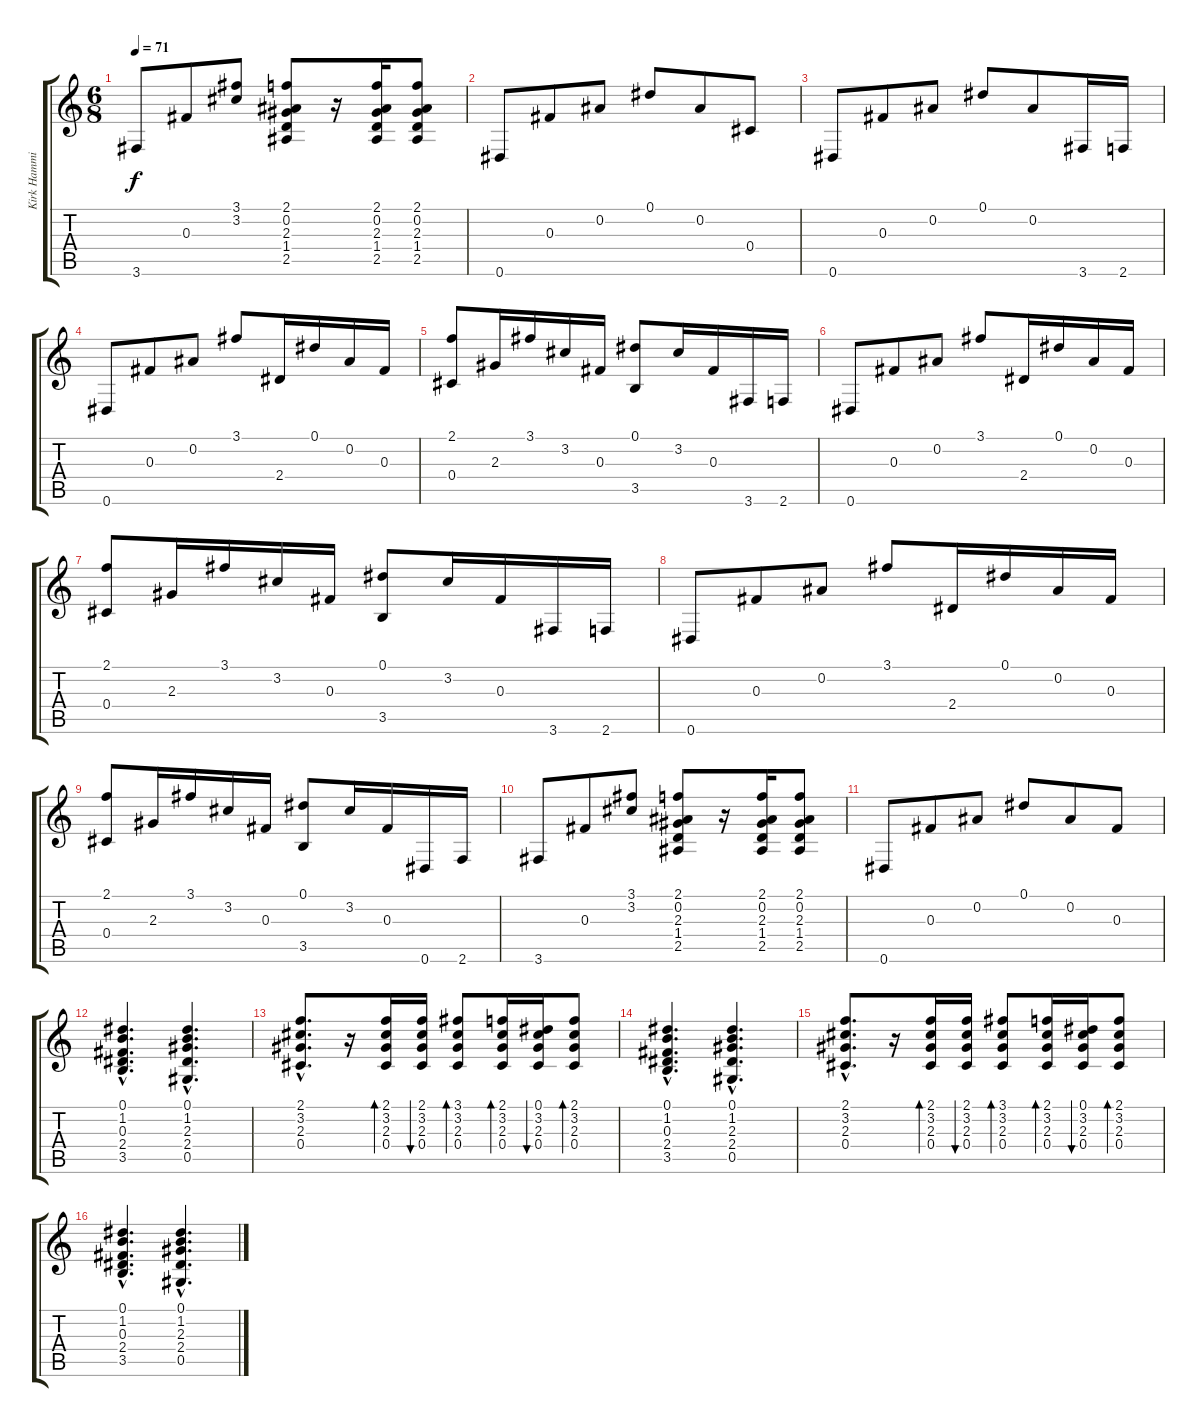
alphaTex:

\track ("Kirk Hammit" "Kirk Hammi") {instrument electricguitarclean}
\staff {score tabs}
\tuning (Eb4 Bb3 Gb3 Db3 Ab2 Eb2) {hide}
\ts (6 8)
\tempo 71
\clef g2
\ks c
3.6.8{dy f} 0.3.8 (3.1 3.2).8 (2.1 0.2 2.3 1.4 2.5).8 r.16 (2.1 0.2 2.3 1.4 2.5).16 (2.1 0.2 2.3 1.4 2.5).8 |
0.6.8 0.3.8 0.2.8 0.1.8 0.2.8 0.4.8 |
0.6.8 0.3.8 0.2.8 0.1.8 0.2.8 3.6.16 2.6.16 |
0.6.8 0.3.8 0.2.8 3.1.8 2.4.16 0.1.16 0.2.16 0.3.16 |
(2.1 0.4).8 2.3.16 3.1.16 3.2.16 0.3.16 (0.1 3.5).8 3.2.16 0.3.16 3.6.16 2.6.16 |
0.6.8 0.3.8 0.2.8 3.1.8 2.4.16 0.1.16 0.2.16 0.3.16 |
(2.1 0.4).8 2.3.16 3.1.16 3.2.16 0.3.16 (0.1 3.5).8 3.2.16 0.3.16 3.6.16 2.6.16 |
0.6.8 0.3.8 0.2.8 3.1.8 2.4.16 0.1.16 0.2.16 0.3.16 |
(2.1 0.4).8 2.3.16 3.1.16 3.2.16 0.3.16 (0.1 3.5).8 3.2.16 0.3.16 0.6.16 2.6.16 |
3.6.8 0.3.8 (3.1 3.2).8 (2.1 0.2 2.3 1.4 2.5).8 r.16 (2.1 0.2 2.3 1.4 2.5).16 (2.1 0.2 2.3 1.4 2.5).8 |
0.6.8 0.3.8 0.2.8 0.1.8 0.2.8 0.3.8 |
(0.1{hac} 1.2{hac} 0.3{hac} 2.4{hac} 3.5{hac}).4{d} (0.1{hac} 1.2{hac} 2.3{hac} 2.4{hac} 0.5{hac}).4{d} |
(2.1{hac} 3.2{hac} 2.3{hac} 0.4{hac}).8{d} r.16 (2.1 3.2 2.3 0.4).16{bd 60} (2.1 3.2 2.3 0.4).16{bu 60} (3.1 3.2 2.3 0.4).8{bd 60} (2.1 3.2 2.3 0.4).16{bd 60} (0.1 3.2 2.3 0.4).16{bu 60} (2.1 3.2 2.3 0.4).8{bd 60} |
(0.1{hac} 1.2{hac} 0.3{hac} 2.4{hac} 3.5{hac}).4{d} (0.1{hac} 1.2{hac} 2.3{hac} 2.4{hac} 0.5{hac}).4{d} |
(2.1{hac} 3.2{hac} 2.3{hac} 0.4{hac}).8{d} r.16 (2.1 3.2 2.3 0.4).16{bd 60} (2.1 3.2 2.3 0.4).16{bu 60} (3.1 3.2 2.3 0.4).8{bd 60} (2.1 3.2 2.3 0.4).16{bd 60} (0.1 3.2 2.3 0.4).16{bu 60} (2.1 3.2 2.3 0.4).8{bd 60} |
(0.1{hac} 1.2{hac} 0.3{hac} 2.4{hac} 3.5{hac}).4{d} (0.1{hac} 1.2{hac} 2.3{hac} 2.4{hac} 0.5{hac}).4{d}
